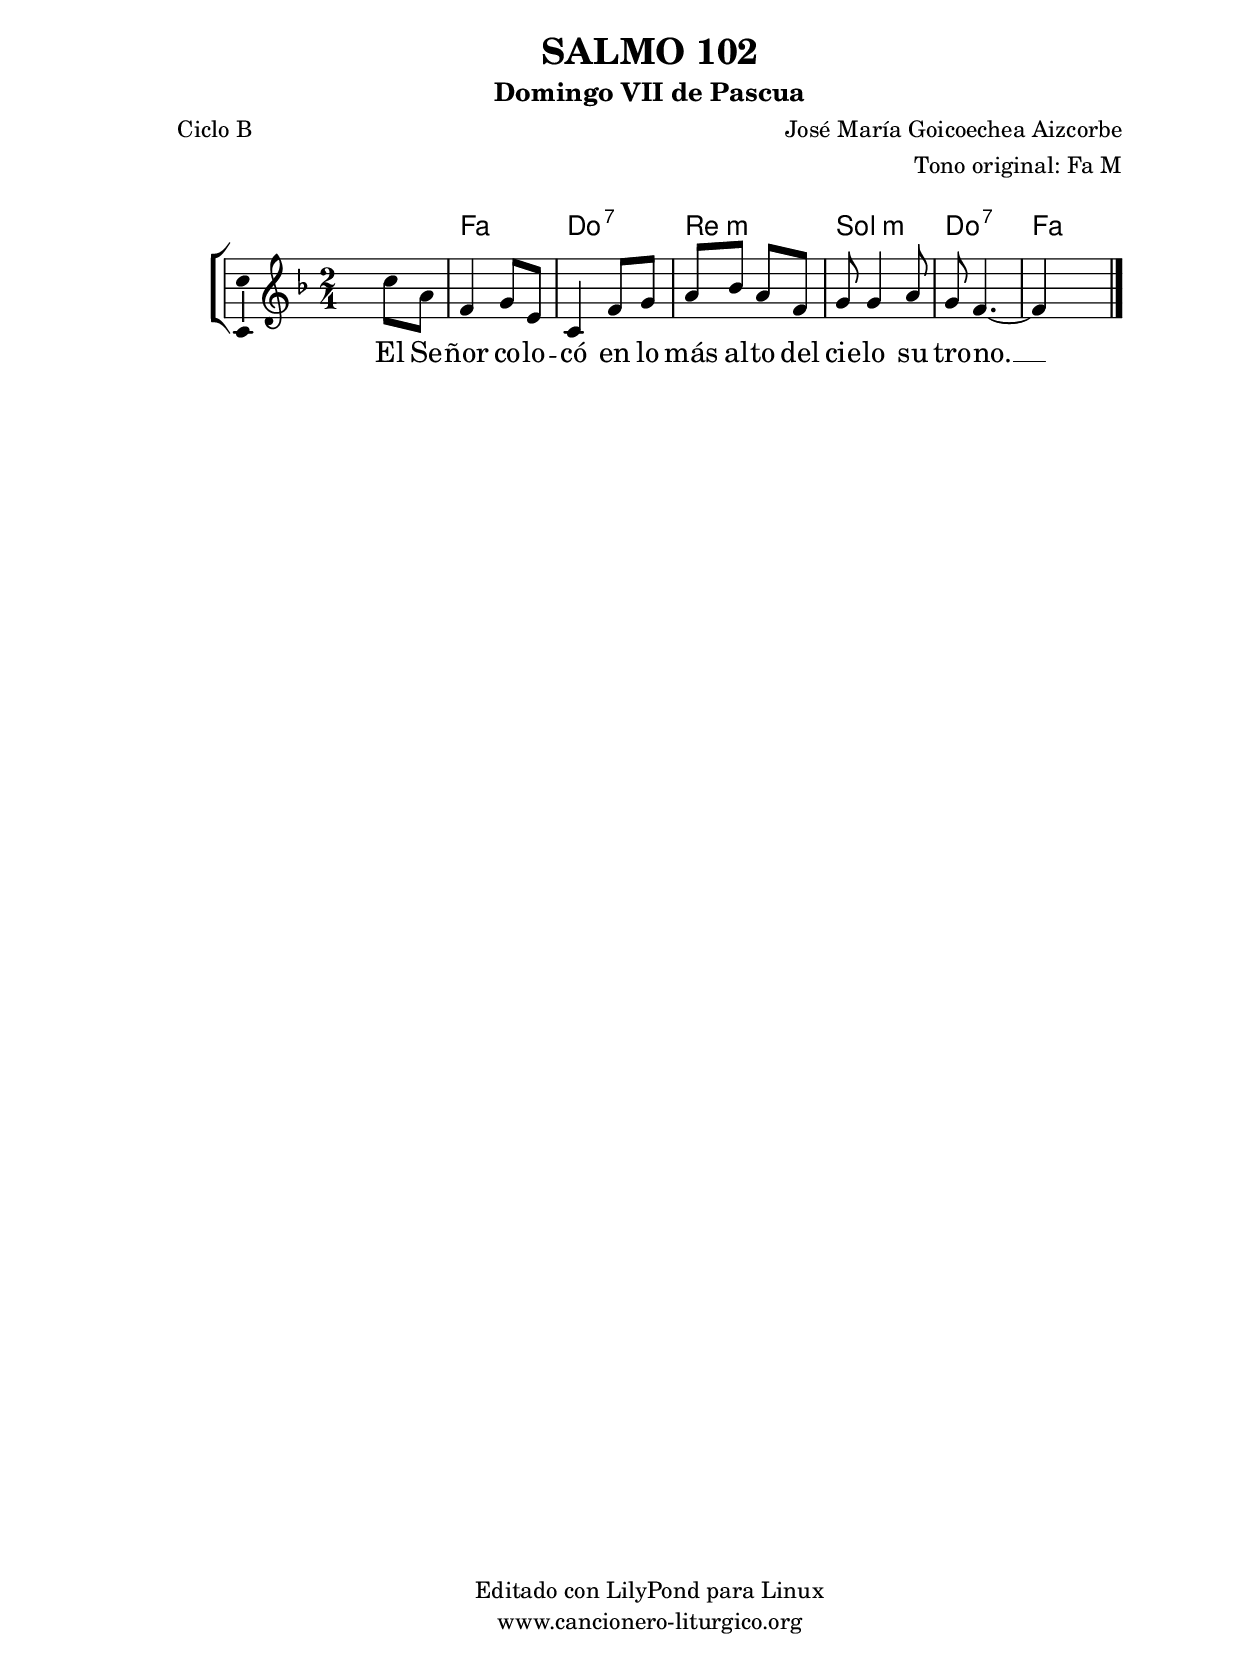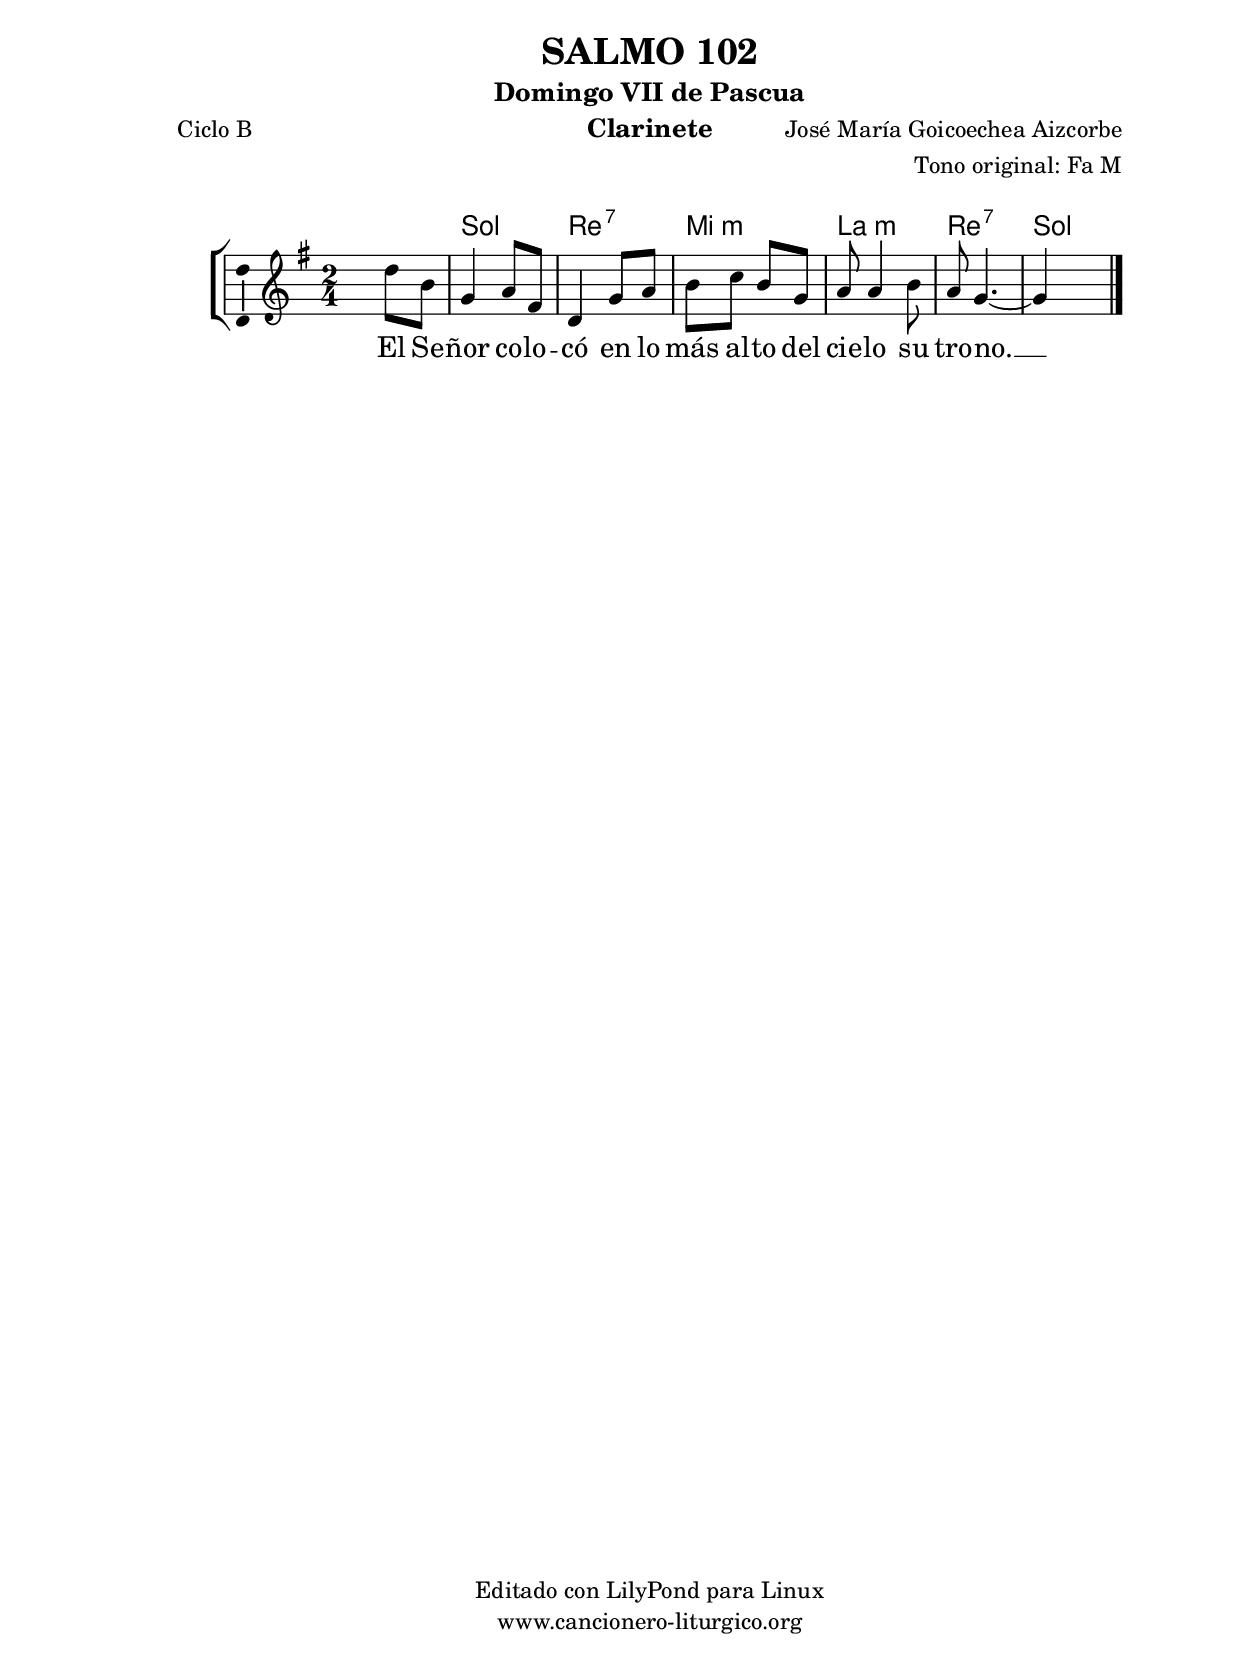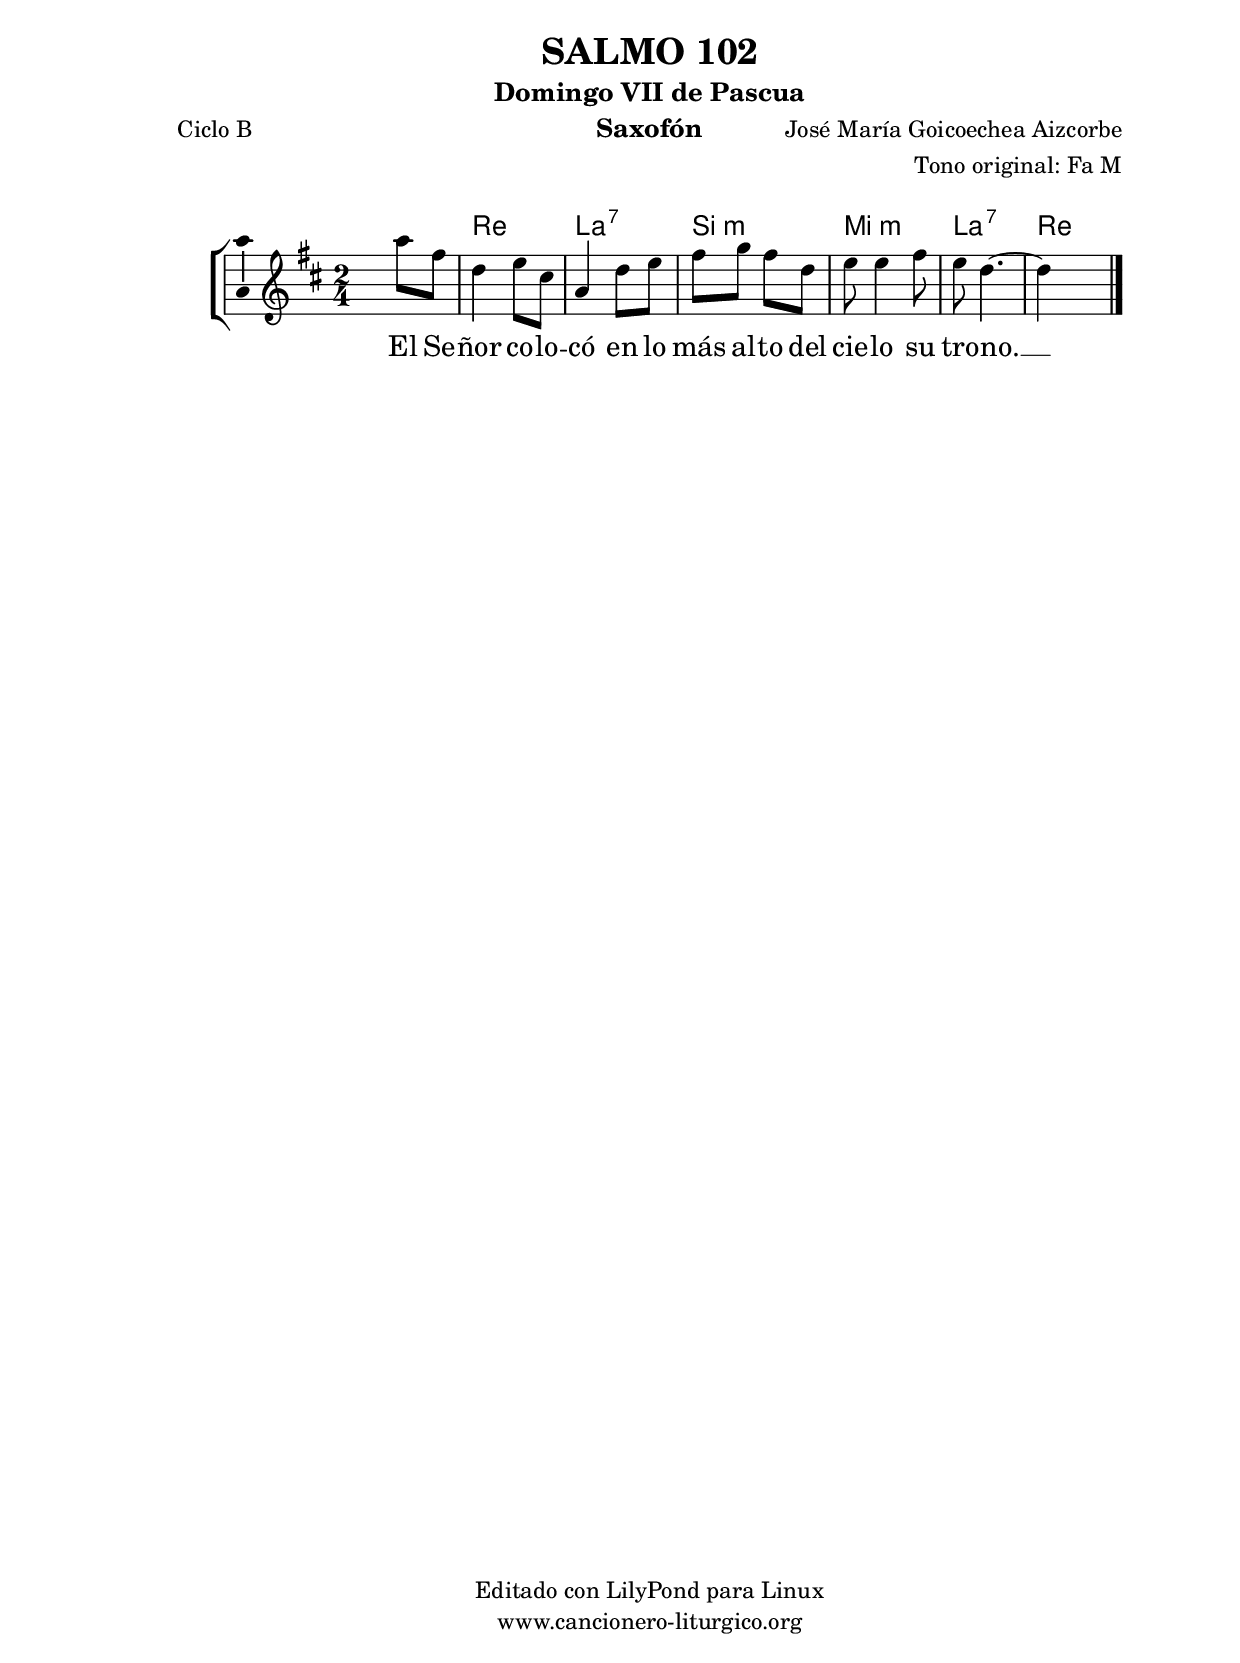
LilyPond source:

%
%para convertir .midi en .wav:
%timidity filename.midi -Ow -o finename.wav
%
%
%Para convertir de .wav a .mp3:
%lame -h -m j filename.wav
%
%
%para escuchar el midi:
%timidity nombrefichero.midi
%


%versión de lilypond para la que se ha escrito esta partitura:
\version "2.16.0"

	%Tamaño papel
	#(set-default-paper-size "a4")
	%Tamaño partitura
	#(set-global-staff-size 20)
	%No responde al pulsar sobre una nota
	#(ly:set-option 'point-and-click #f)

%parámetros del encabezamiento:
\header {
	title = "SALMO 102"
	subtitle = "Domingo VII de Pascua"
	composer = "José María Goicoechea Aizcorbe"
	poet = "Ciclo B"
	meter = ""
	arranger = "Tono original: Fa M"
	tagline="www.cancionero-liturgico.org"
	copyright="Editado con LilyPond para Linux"
	tiempo = "Pascua"
	usos = "Salmo"
	letra = "El Señor colocó en lo más alto del cielo su trono."
	}

%parámetros asociados al papel:
\paper  {
	oddHeaderMarkup = \markup {\fill-line { \on-the-fly #not-first-page \fromproperty #'header:title \on-the-fly #not-first-page \fromproperty #'header:composer }}
	evenHeaderMarkup = \markup {\fill-line { \fromproperty #'header:composer \fromproperty #'header:title }}
	#(set-paper-size "a4")
	print-page-number = ##f
	first-page-number = 1
	print-first-page-number = ##f
%	head-separation = 3.0 \cm
	top-margin = 2.0 \cm
	bottom-margin = 0.5\cm
%%%	bottom-margin = -1.0\cm
	left-margin = 3.0 \cm
	line-width = 16.0 \cm 
	indent = 8\mm
	interscoreline = 2.\mm
	between-system-space = 15\mm
%	para que las partituras no llenen la hoja:
	ragged-bottom = ##t
%	idem para la última hoja:
	ragged-last-bottom = ##f
%	para que las partituras llenen el ancho del papel:
	ragged-last = ##f
	after-title-space = 2.5 \cm
%page-count=1
%system-count=8

	%Flexible Vertical Spacing
%	markup-markup-spacing =
%	#'((basic-distance . 15) (minimum-distance . 15) (padding . 3))
	markup-system-spacing =
	#'((basic-distance . 15) (minimum-distance . 15) (padding . 3))
	system-system-spacing =
	#'((basic-distance . 15) (minimum-distance . 15) (padding . 3))
	score-system-spacing =
	#'((basic-distance . 15) (minimum-distance . 15) (padding . 5))
%	top-system-spacing = % header
%	#'((basic-distance . 8) (minimum-distance . 0) (padding . 3))
%	top-markup-spacing =
%	#'((basic-distance . 20) (minimum-distance . 20) (padding . 3))
	last-bottom-spacing = % footer
	#'((basic-distance . 5) (minimum-distance . 5) (padding . 3))
%	score-markup-spacing =
%	#'((basic-distance . 16) (minimum-distance . 13) (padding . 3))

	}


%parámetros que afectan a toda la partitura:
global =  {
	%clave de sol (G):
	\clef G
	%armadura:
%	\transpose e f
	\key f \major
	\tempo 4=80
	\set Score.tempoHideNote = ##t
	}


acordes = {
	\italianChords
	\chordmode {
%	\transpose e f
{

s2
f2 c:7 d:m g:m c:7 f

	}
	}
}

melodia = 
%	\transpose e f
{
	\relative c''{

\time2/4
s4 c8 a
f4 g8 e
c4 f8 g
a8 bes a f
g8 g4 a8
g8 f4.~
f4 s4

	\bar "|."
	}
	}


texto = \lyricmode {
El Se -- ñor co -- lo -- có en lo más al -- to del cie -- lo su tro -- no. __
	}


acordesStaff = \context ChordNames = acordesStaff <<
	\set chordChanges = ##t
	\acordes
	>>


vozStaff = \context Voice = vozStaff
\with {\consists "Ambitus_engraver"}
<<
%	\set Staff.instrumentName = ""
%	\set Staff.shortInstrumentName = ""
%	\set Staff.midiInstrument = #"clarinet"
%	\set Staff.midiInstrument = #"cello"
%	\set Staff.midiInstrument = #"flute"
	\set Staff.midiInstrument = #"electric guitar (jazz)"
%	\set Staff.midiInstrument = #"english horn"
%	\set Staff.midiInstrument = #"violin"
%	\set Staff.midiInstrument = #"glockenspiel"
	\set Staff.midiMinimumVolume = #0.7
	\set Staff.midiMaximumVolume = #0.9
	\global
	\melodia
	>>


textoStaff = \context Lyrics = textoStaff <<
	\lyricsto vozStaff \texto
	>>

\book {
	\score {
		\context ChoirStaff {
			\override StaffGroup.SystemStartBracket #'collapse-height = #1
			\override Score.SystemStartBar #'collapse-height = #1
			<<
			\acordesStaff
			\vozStaff
			\textoStaff
			>>
			}
		\layout {
	    		\context {
				\Lyrics
				\override LyricText #'font-size = #2
				}
	   		 \context {
				\Score
				%fontSize = #3
				\override StaffSymbol #'staff-space = #(magstep +3)
				%\override Beam #'thickness = #0.55
				%\override SpacingSpanner #'spacing-increment = #1.0
				%\override Slur #'height-limit = #1.5
				}
			}
		}
	\score {
		\unfoldRepeats
		\context ChoirStaff {
			<<
			\acordesStaff
			\vozStaff
			>>
			}
		\midi {
	  		\context {
	  			\Score
				tempoWholesPerMinute = #(ly:make-moment 70 4)
				}
			}
		}
	}

%Partitura para clarinete
#(define output-suffix "C")
\book {
	\header{
		instrument = "Clarinete"
		}
	\score {
		\context ChoirStaff {
			\override StaffGroup.SystemStartBracket #'collapse-height = #1
			\override Score.SystemStartBar #'collapse-height = #1
\transpose c d
			<<
			\acordesStaff
			\vozStaff
			\textoStaff
			>>
			}
		\layout {
	    		\context {
				\Lyrics
				\override LyricText #'font-size = #2
				}
	   		 \context {
				\Score
				%fontSize = #3
				\override StaffSymbol #'staff-space = #(magstep +3)
				%\override Beam #'thickness = #0.55
				%\override SpacingSpanner #'spacing-increment = #1.0
				%\override Slur #'height-limit = #1.5
				}
			}
		}
	}

%Partitura para saxofón
#(define output-suffix "S")
\book {
	\header{
		instrument = "Saxofón"
		}
	\score {
		\context ChoirStaff {
			\override StaffGroup.SystemStartBracket #'collapse-height = #1
			\override Score.SystemStartBar #'collapse-height = #1
\transpose c a
			<<
			\acordesStaff
			\vozStaff
			\textoStaff
			>>
			}
		\layout {
	    		\context {
				\Lyrics
				\override LyricText #'font-size = #2
				}
	   		 \context {
				\Score
				%fontSize = #3
				\override StaffSymbol #'staff-space = #(magstep +3)
				%\override Beam #'thickness = #0.55
				%\override SpacingSpanner #'spacing-increment = #1.0
				%\override Slur #'height-limit = #1.5
				}
			}
		}
	}

